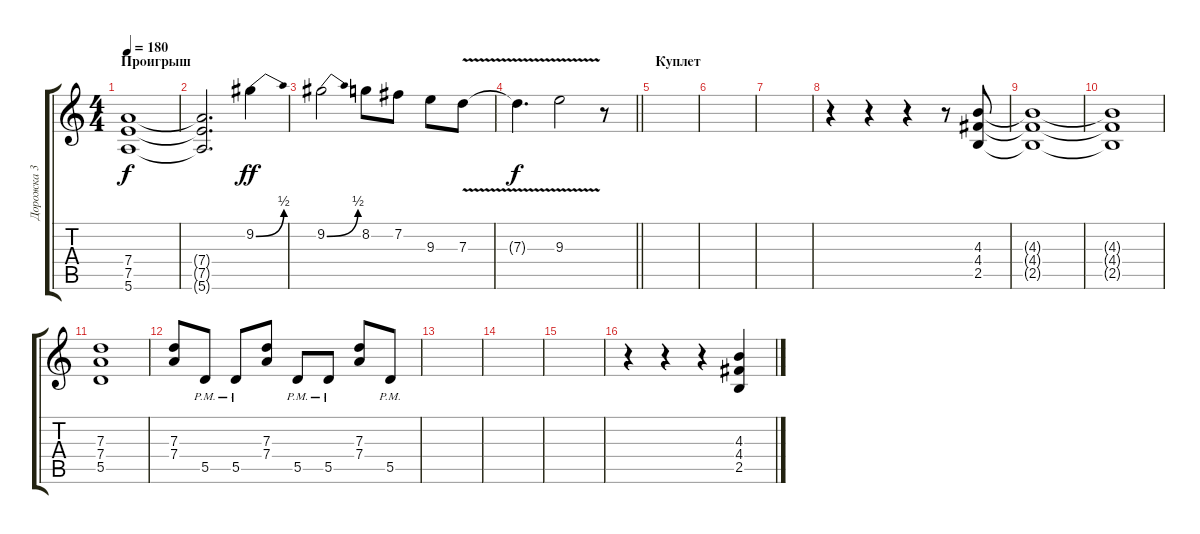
\track ("Дорожка 3" "Дорожка 3") {instrument overdrivenguitar}
\staff {score tabs}
\tuning (E4 B3 G3 D3 A2 E2) {hide}
\ts (4 4)
\section ("" "Проигрыш")
\tempo 180
\clef g2
\ks c
(7.4 7.5 5.6).1{dy f} |
(7.4{t} 7.5{t} 5.6{t}).2{d} 9.2{be (bend 0 0 60 2)}.4{dy ff} |
9.2{be (bend 0 0 60 2)}.2 8.2.8 7.2.8 9.3.8 7.3{v}.8 |
\barLineRight lightlight
7.3{t}.4{d dy f} 9.3{v}.2 r.8 |
\section ("" "Куплет")
|
|
|
r.4 r.4 r.4 r.8 (4.3 4.4 2.5).8 |
(4.3{t} 4.4{t} 2.5{t}).1 |
(4.3{t} 4.4{t} 2.5{t}).1 |
(7.3 7.4 5.5).1 |
(7.3 7.4).8 5.5{pm}.8 5.5{pm}.8 (7.3 7.4).8 5.5{pm}.8 5.5{pm}.8 (7.3 7.4).8 5.5{pm}.8 |
|
|
|
r.4 r.4 r.4 (4.3 4.4 2.5).4
